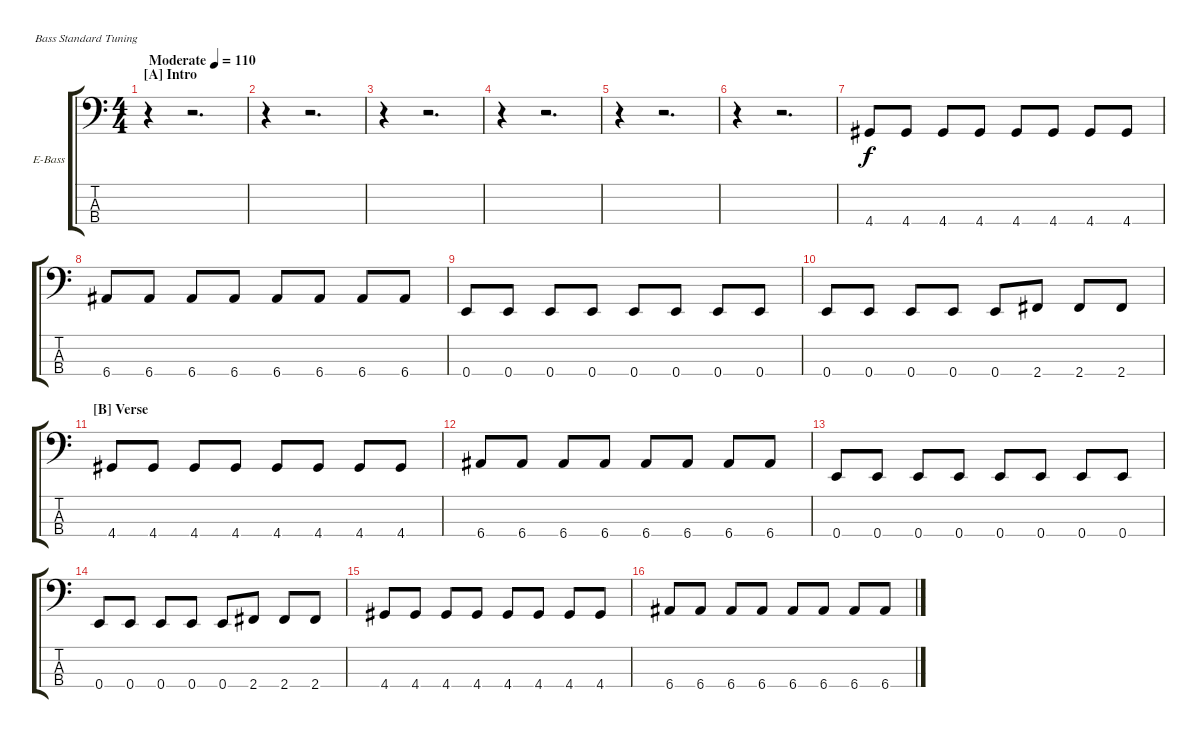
\bracketExtendMode groupsimilarinstruments
\firstSystemTrackNameOrientation horizontal
\otherSystemsTrackNameOrientation horizontal
\track ("Electric Bass" "E-Bass") {instrument electricbassfinger}
\staff {score tabs}
\tuning (G2 D2 A1 E1)
\ts (4 4)
\beaming (8 2 2 2 2)
\section ("A" "Intro")
\tempo (110 "Moderate")
\clef f4
\ks c
r.4{dy f instrument electricbassfinger} r.2{d} |
r.4 r.2{d} |
r.4 r.2{d} |
r.4 r.2{d} |
r.4 r.2{d} |
r.4 r.2{d} |
4.4.8 4.4.8 4.4.8 4.4.8 4.4.8 4.4.8 4.4.8 4.4.8 |
6.4.8 6.4.8 6.4.8 6.4.8 6.4.8 6.4.8 6.4.8 6.4.8 |
0.4.8 0.4.8 0.4.8 0.4.8 0.4.8 0.4.8 0.4.8 0.4.8 |
0.4.8 0.4.8 0.4.8 0.4.8 0.4.8 2.4.8 2.4.8 2.4.8 |
\section ("B" "Verse")
4.4.8 4.4.8 4.4.8 4.4.8 4.4.8 4.4.8 4.4.8 4.4.8 |
6.4.8 6.4.8 6.4.8 6.4.8 6.4.8 6.4.8 6.4.8 6.4.8 |
0.4.8 0.4.8 0.4.8 0.4.8 0.4.8 0.4.8 0.4.8 0.4.8 |
0.4.8 0.4.8 0.4.8 0.4.8 0.4.8 2.4.8 2.4.8 2.4.8 |
4.4.8 4.4.8 4.4.8 4.4.8 4.4.8 4.4.8 4.4.8 4.4.8 |
6.4.8 6.4.8 6.4.8 6.4.8 6.4.8 6.4.8 6.4.8 6.4.8
